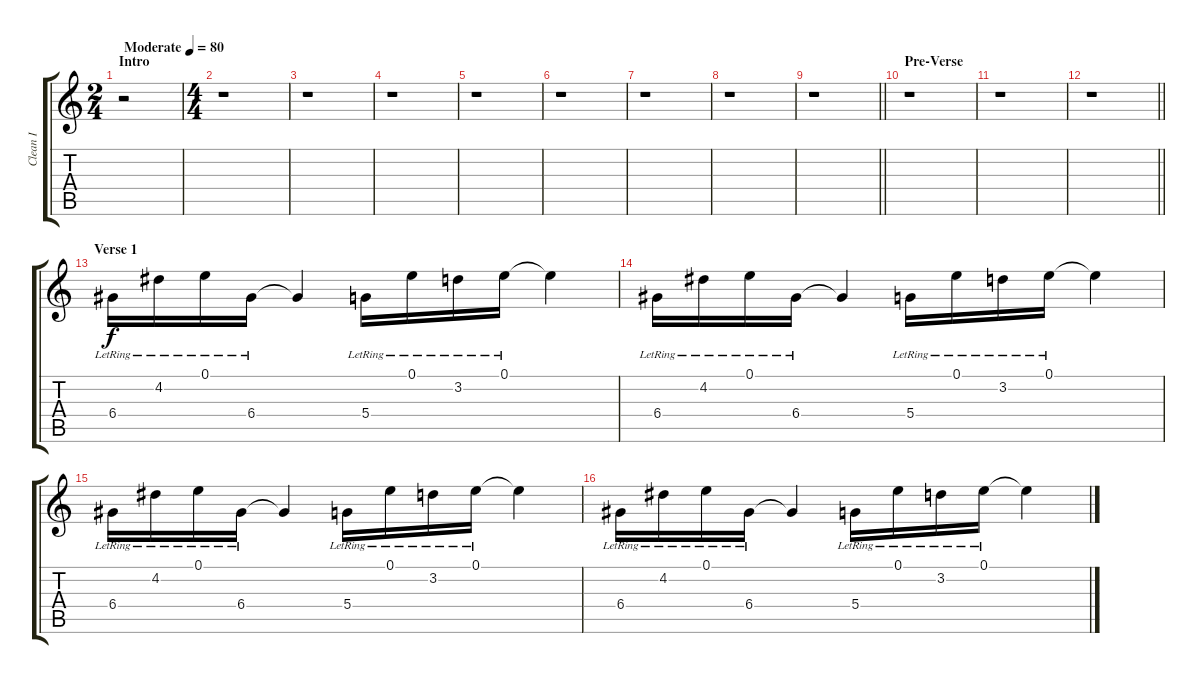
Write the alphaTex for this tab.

\track ("Clean I" "Clean I") {instrument electricguitarclean}
\staff {score tabs}
\tuning (E4 B3 G3 D3 A2 E2) {hide}
\ts (2 4)
\section ("" "Intro")
\tempo (80 "Moderate")
\clef g2
\ks c
r.2{dy f instrument electricguitarclean} |
\ts (4 4)
r.1 |
r.1 |
r.1 |
r.1 |
r.1 |
r.1 |
r.1 |
\barLineRight lightlight
r.1 |
\section ("" "Pre-Verse")
r.1 |
r.1 |
\barLineRight lightlight
r.1 |
\section ("" "Verse 1")
6.4{lr}.16 4.2{lr}.16 0.1{lr}.16 6.4{lr}.16 6.4{t}.4 5.4{lr}.16 0.1{lr}.16 3.2{lr}.16 0.1{lr}.16 0.1{t}.4 |
6.4{lr}.16 4.2{lr}.16 0.1{lr}.16 6.4{lr}.16 6.4{t}.4 5.4{lr}.16 0.1{lr}.16 3.2{lr}.16 0.1{lr}.16 0.1{t}.4 |
6.4{lr}.16 4.2{lr}.16 0.1{lr}.16 6.4{lr}.16 6.4{t}.4 5.4{lr}.16 0.1{lr}.16 3.2{lr}.16 0.1{lr}.16 0.1{t}.4 |
6.4{lr}.16 4.2{lr}.16 0.1{lr}.16 6.4{lr}.16 6.4{t}.4 5.4{lr}.16 0.1{lr}.16 3.2{lr}.16 0.1{lr}.16 0.1{t}.4
